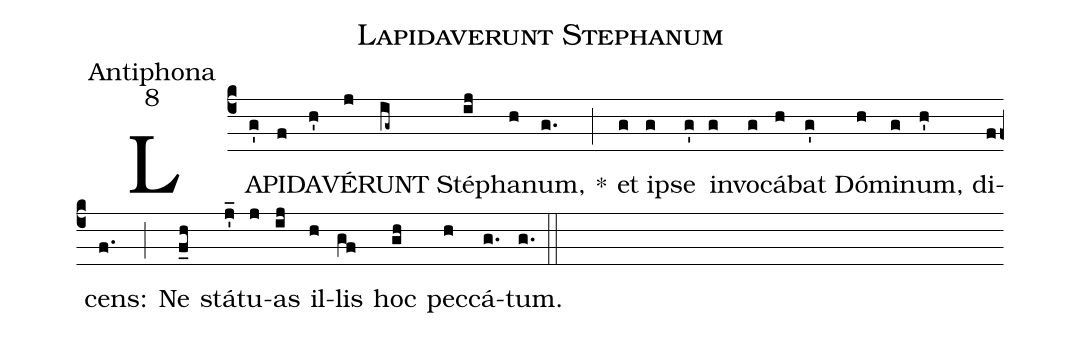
name:Lapidaverunt Stephanum;
office-part:Antiphona;
mode:8;
%%
(c4) LA(g')PI(f)DA(h')VÉ(j)RUNT(ig~) Sté(ij)pha(h)num,(g.) *(;) et(g) i(g)pse(g') in(g)vo(g)cá(h)bat(g') Dó(h)mi(g)num,(h') di(f)cens:(f.) (;) Ne(f_h) stá(j'_)tu(j)as(ij) il(h)lis(gf) hoc(gh) pec(h)cá(g.)tum.(g.) (::)
